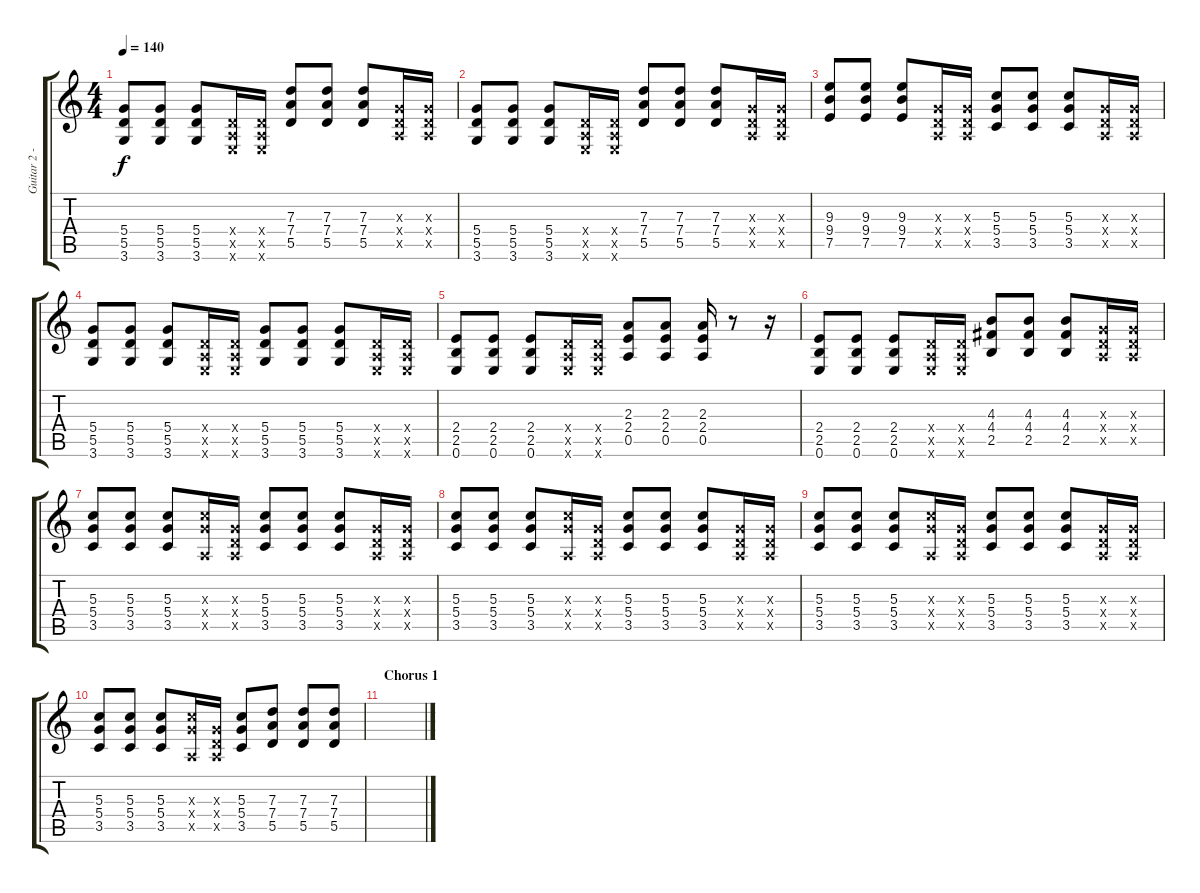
\track ("Guitar 2 - Chris Cheney" "Guitar 2 -") {instrument electricguitarmuted}
\staff {score tabs}
\tuning (E4 B3 G3 D3 A2 E2) {hide}
\ts (4 4)
\tempo 140
\clef g2
\ks c
(5.4 5.5 3.6).8{dy f} (5.4 5.5 3.6).8 (5.4 5.5 3.6).8 (0.4{x} 0.5{x} 0.6{x}).16 (0.4{x} 0.5{x} 0.6{x}).16 (7.3 7.4 5.5).8 (7.3 7.4 5.5).8 (7.3 7.4 5.5).8 (0.3{x} 0.4{x} 0.5{x}).16 (0.3{x} 0.4{x} 0.5{x}).16 |
(5.4 5.5 3.6).8 (5.4 5.5 3.6).8 (5.4 5.5 3.6).8 (0.4{x} 0.5{x} 0.6{x}).16 (0.4{x} 0.5{x} 0.6{x}).16 (7.3 7.4 5.5).8 (7.3 7.4 5.5).8 (7.3 7.4 5.5).8 (0.3{x} 0.4{x} 0.5{x}).16 (0.3{x} 0.4{x} 0.5{x}).16 |
(9.3 9.4 7.5).8 (9.3 9.4 7.5).8 (9.3 9.4 7.5).8 (0.3{x} 0.4{x} 0.5{x}).16 (0.3{x} 0.4{x} 0.5{x}).16 (5.3 5.4 3.5).8 (5.3 5.4 3.5).8 (5.3 5.4 3.5).8 (0.3{x} 0.4{x} 0.5{x}).16 (0.3{x} 0.4{x} 0.5{x}).16 |
(5.4 5.5 3.6).8 (5.4 5.5 3.6).8 (5.4 5.5 3.6).8 (0.4{x} 0.5{x} 0.6{x}).16 (0.4{x} 0.5{x} 0.6{x}).16 (5.4 5.5 3.6).8 (5.4 5.5 3.6).8 (5.4 5.5 3.6).8 (0.4{x} 0.5{x} 0.6{x}).16 (0.4{x} 0.5{x} 0.6{x}).16 |
(2.4 2.5 0.6).8 (2.4 2.5 0.6).8 (2.4 2.5 0.6).8 (0.4{x} 0.5{x} 0.6{x}).16 (0.4{x} 0.5{x} 0.6{x}).16 (2.3 2.4 0.5).8 (2.3 2.4 0.5).8 (2.3 2.4 0.5).16 r.8 r.16 |
(2.4 2.5 0.6).8 (2.4 2.5 0.6).8 (2.4 2.5 0.6).8 (0.4{x} 0.5{x} 0.6{x}).16 (0.4{x} 0.5{x} 0.6{x}).16 (4.3 4.4 2.5).8 (4.3 4.4 2.5).8 (4.3 4.4 2.5).8 (0.3{x} 0.4{x} 0.5{x}).16 (0.3{x} 0.4{x} 0.5{x}).16 |
(5.3 5.4 3.5).8 (5.3 5.4 3.5).8 (5.3 5.4 3.5).8 (5.3{x} 5.4{x} 0.5{x}).16 (0.3{x} 0.4{x} 0.5{x}).16 (5.3 5.4 3.5).8 (5.3 5.4 3.5).8 (5.3 5.4 3.5).8 (0.3{x} 0.4{x} 0.5{x}).16 (0.3{x} 0.4{x} 0.5{x}).16 |
(5.3 5.4 3.5).8 (5.3 5.4 3.5).8 (5.3 5.4 3.5).8 (5.3{x} 5.4{x} 0.5{x}).16 (0.3{x} 0.4{x} 0.5{x}).16 (5.3 5.4 3.5).8 (5.3 5.4 3.5).8 (5.3 5.4 3.5).8 (0.3{x} 0.4{x} 0.5{x}).16 (0.3{x} 0.4{x} 0.5{x}).16 |
(5.3 5.4 3.5).8 (5.3 5.4 3.5).8 (5.3 5.4 3.5).8 (5.3{x} 5.4{x} 0.5{x}).16 (0.3{x} 0.4{x} 0.5{x}).16 (5.3 5.4 3.5).8 (5.3 5.4 3.5).8 (5.3 5.4 3.5).8 (0.3{x} 0.4{x} 0.5{x}).16 (0.3{x} 0.4{x} 0.5{x}).16 |
(5.3 5.4 3.5).8 (5.3 5.4 3.5).8 (5.3 5.4 3.5).8 (5.3{x} 5.4{x} 0.5{x}).16 (0.3{x} 0.4{x} 0.5{x}).16 (5.3 5.4 3.5).8 (7.3 7.4 5.5).8 (7.3 7.4 5.5).8 (7.3 7.4 5.5).8 |
\section ("" "Chorus 1")
